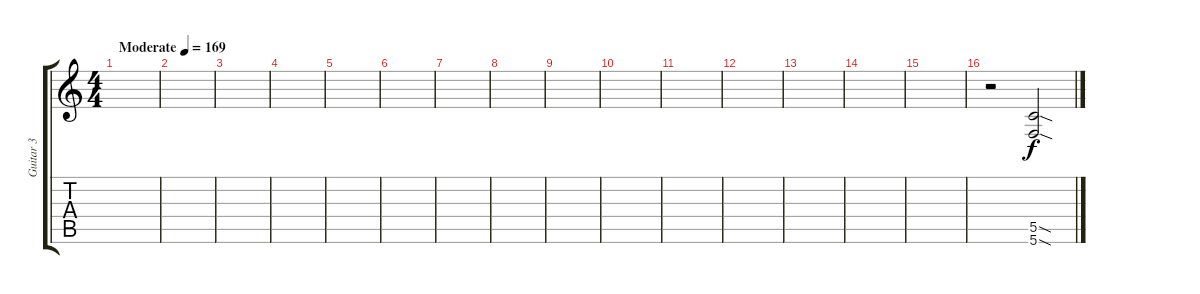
\track ("Guitar 3" "Guitar 3") {instrument distortionguitar}
\staff {score tabs}
\tuning (D4 A3 F3 C3 G2 C2) {hide}
\ts (4 4)
\tempo (169 "Moderate")
\clef g2
\ks c
|
|
|
|
|
|
|
|
|
|
|
|
|
|
|
r.2 (5.5{sod} 5.6{sod}).2
